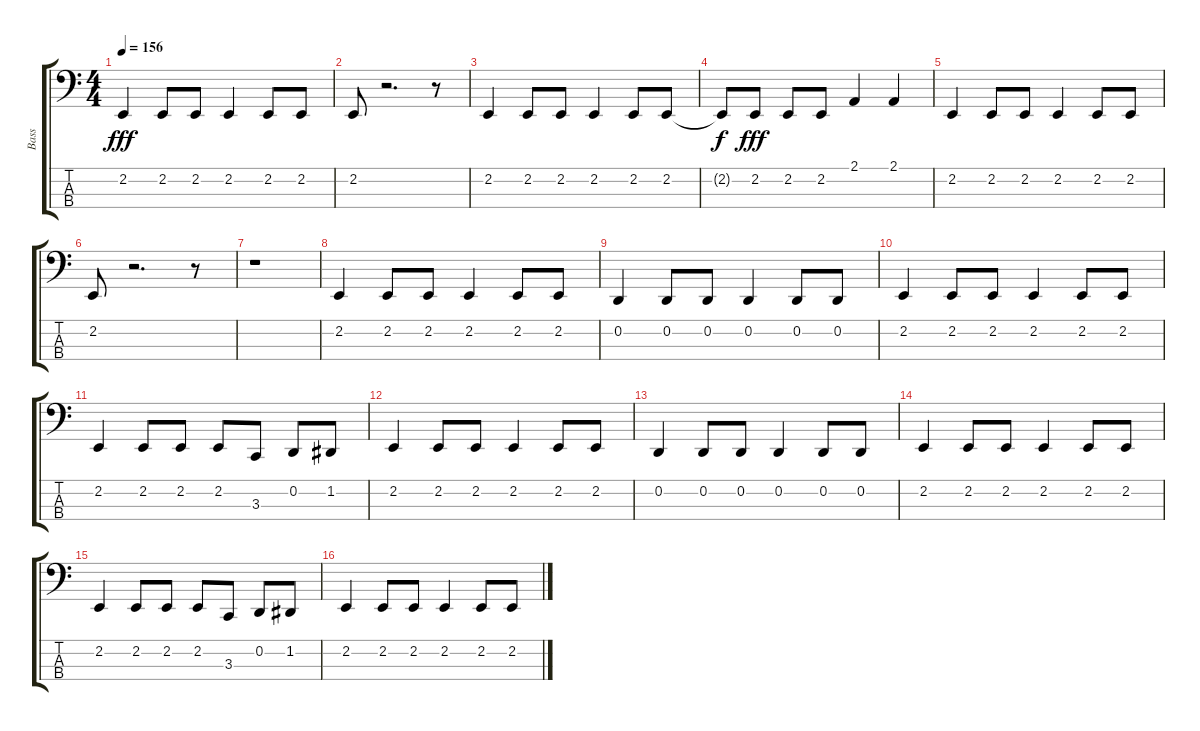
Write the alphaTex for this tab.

\track ("Bass" "Bass") {instrument lead2sawtooth}
\staff {score tabs}
\tuning (G2 D2 A1 E1) {hide}
\ts (4 4)
\tempo 156
\clef f4
\ks c
2.2.4{dy fff} 2.2.8 2.2.8 2.2.4 2.2.8 2.2.8 |
2.2.8 r.2{d} r.8 |
2.2.4 2.2.8 2.2.8 2.2.4 2.2.8 2.2.8 |
2.2{t}.8{dy f} 2.2.8{dy fff} 2.2.8 2.2.8 2.1.4 2.1.4 |
2.2.4 2.2.8 2.2.8 2.2.4 2.2.8 2.2.8 |
2.2.8 r.2{d} r.8 |
r.1 |
2.2.4 2.2.8 2.2.8 2.2.4 2.2.8 2.2.8 |
0.2.4 0.2.8 0.2.8 0.2.4 0.2.8 0.2.8 |
2.2.4 2.2.8 2.2.8 2.2.4 2.2.8 2.2.8 |
2.2.4 2.2.8 2.2.8 2.2.8 3.3.8 0.2.8 1.2.8 |
2.2.4 2.2.8 2.2.8 2.2.4 2.2.8 2.2.8 |
0.2.4 0.2.8 0.2.8 0.2.4 0.2.8 0.2.8 |
2.2.4 2.2.8 2.2.8 2.2.4 2.2.8 2.2.8 |
2.2.4 2.2.8 2.2.8 2.2.8 3.3.8 0.2.8 1.2.8 |
2.2.4 2.2.8 2.2.8 2.2.4 2.2.8 2.2.8
